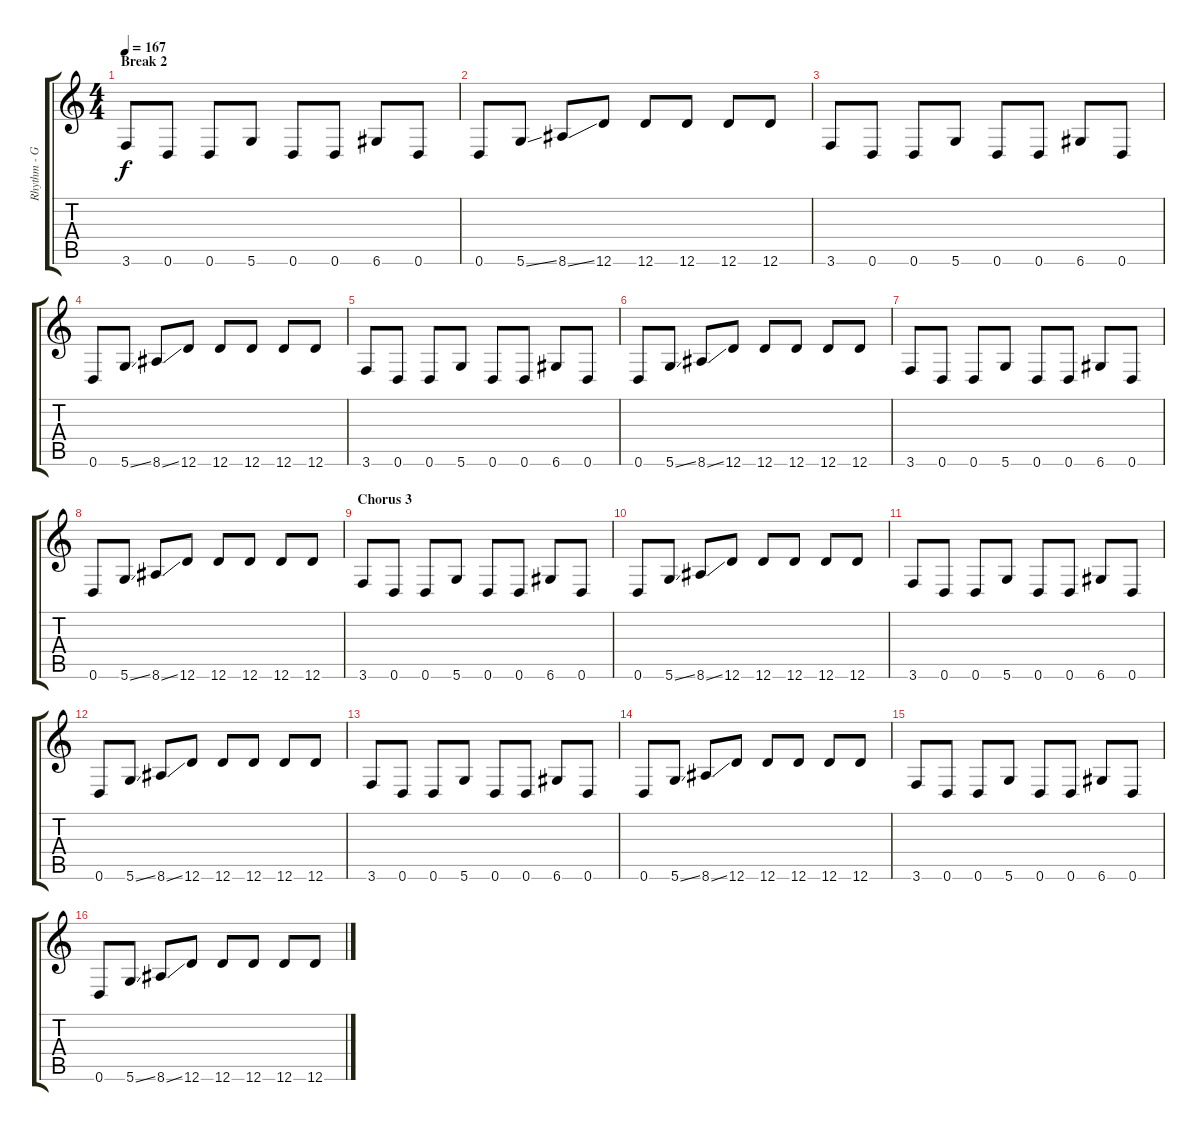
\track ("Rhythm - Guitar" "Rhythm - G") {instrument distortionguitar}
\staff {score tabs}
\tuning (E4 B3 G3 D3 A2 D2) {hide}
\ts (4 4)
\section ("" "Break 2")
\tempo 167
\clef g2
\ks c
3.6.8{dy f} 0.6.8 0.6.8 5.6.8 0.6.8 0.6.8 6.6.8 0.6.8 |
0.6.8 5.6{ss}.8 8.6{ss}.8 12.6.8 12.6.8 12.6.8 12.6.8 12.6.8 |
3.6.8 0.6.8 0.6.8 5.6.8 0.6.8 0.6.8 6.6.8 0.6.8 |
0.6.8 5.6{ss}.8 8.6{ss}.8 12.6.8 12.6.8 12.6.8 12.6.8 12.6.8 |
3.6.8 0.6.8 0.6.8 5.6.8 0.6.8 0.6.8 6.6.8 0.6.8 |
0.6.8 5.6{ss}.8 8.6{ss}.8 12.6.8 12.6.8 12.6.8 12.6.8 12.6.8 |
3.6.8 0.6.8 0.6.8 5.6.8 0.6.8 0.6.8 6.6.8 0.6.8 |
0.6.8 5.6{ss}.8 8.6{ss}.8 12.6.8 12.6.8 12.6.8 12.6.8 12.6.8 |
\section ("" "Chorus 3")
3.6.8 0.6.8 0.6.8 5.6.8 0.6.8 0.6.8 6.6.8 0.6.8 |
0.6.8 5.6{ss}.8 8.6{ss}.8 12.6.8 12.6.8 12.6.8 12.6.8 12.6.8 |
3.6.8 0.6.8 0.6.8 5.6.8 0.6.8 0.6.8 6.6.8 0.6.8 |
0.6.8 5.6{ss}.8 8.6{ss}.8 12.6.8 12.6.8 12.6.8 12.6.8 12.6.8 |
3.6.8 0.6.8 0.6.8 5.6.8 0.6.8 0.6.8 6.6.8 0.6.8 |
0.6.8 5.6{ss}.8 8.6{ss}.8 12.6.8 12.6.8 12.6.8 12.6.8 12.6.8 |
3.6.8 0.6.8 0.6.8 5.6.8 0.6.8 0.6.8 6.6.8 0.6.8 |
0.6.8 5.6{ss}.8 8.6{ss}.8 12.6.8 12.6.8 12.6.8 12.6.8 12.6.8
